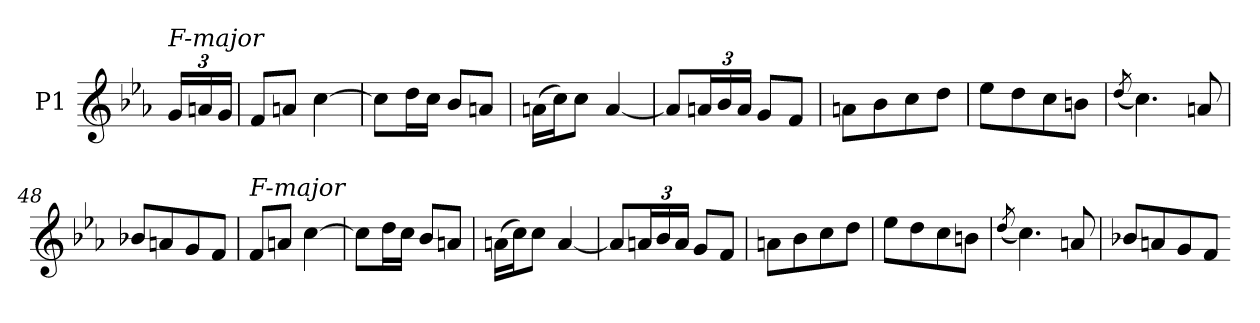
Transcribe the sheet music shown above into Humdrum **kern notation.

**kern
*part1
*staff1
*I"P1
*clefG2
*k[b-e-a-]
=
!LO:TX:a:i:t=F-major
24gLL
24an
24gJJ
=41
8fL
8anJ
[4cc
=42
8ccL]
16ddL
16ccJJ
8b-L
8anJ
=43
(16anLL
16ccJ)
8ccJ
[4a
=44
8aL]
24anL
24b-
24aJJ
8gL
8fJ
=45
8anL
8b-
8cc
8ddJ
=46
8ee-L
8dd
8cc
8bnJ
=47
(8qdd/
4.cc)
8an
=48
8b-XL
8an
8g
8fJ
=41
!LO:TX:a:i:t=F-major
8fL
8anJ
[4cc
=42
8ccL]
16ddL
16ccJJ
8b-L
8anJ
=43
(16anLL
16ccJ)
8ccJ
[4a
=44
8aL]
24anL
24b-
24aJJ
8gL
8fJ
=45
8anL
8b-
8cc
8ddJ
=46
8ee-L
8dd
8cc
8bnJ
=47
(8qdd/
4.cc)
8an
=48
8b-XL
8an
8g
8fJ
=-
*-
